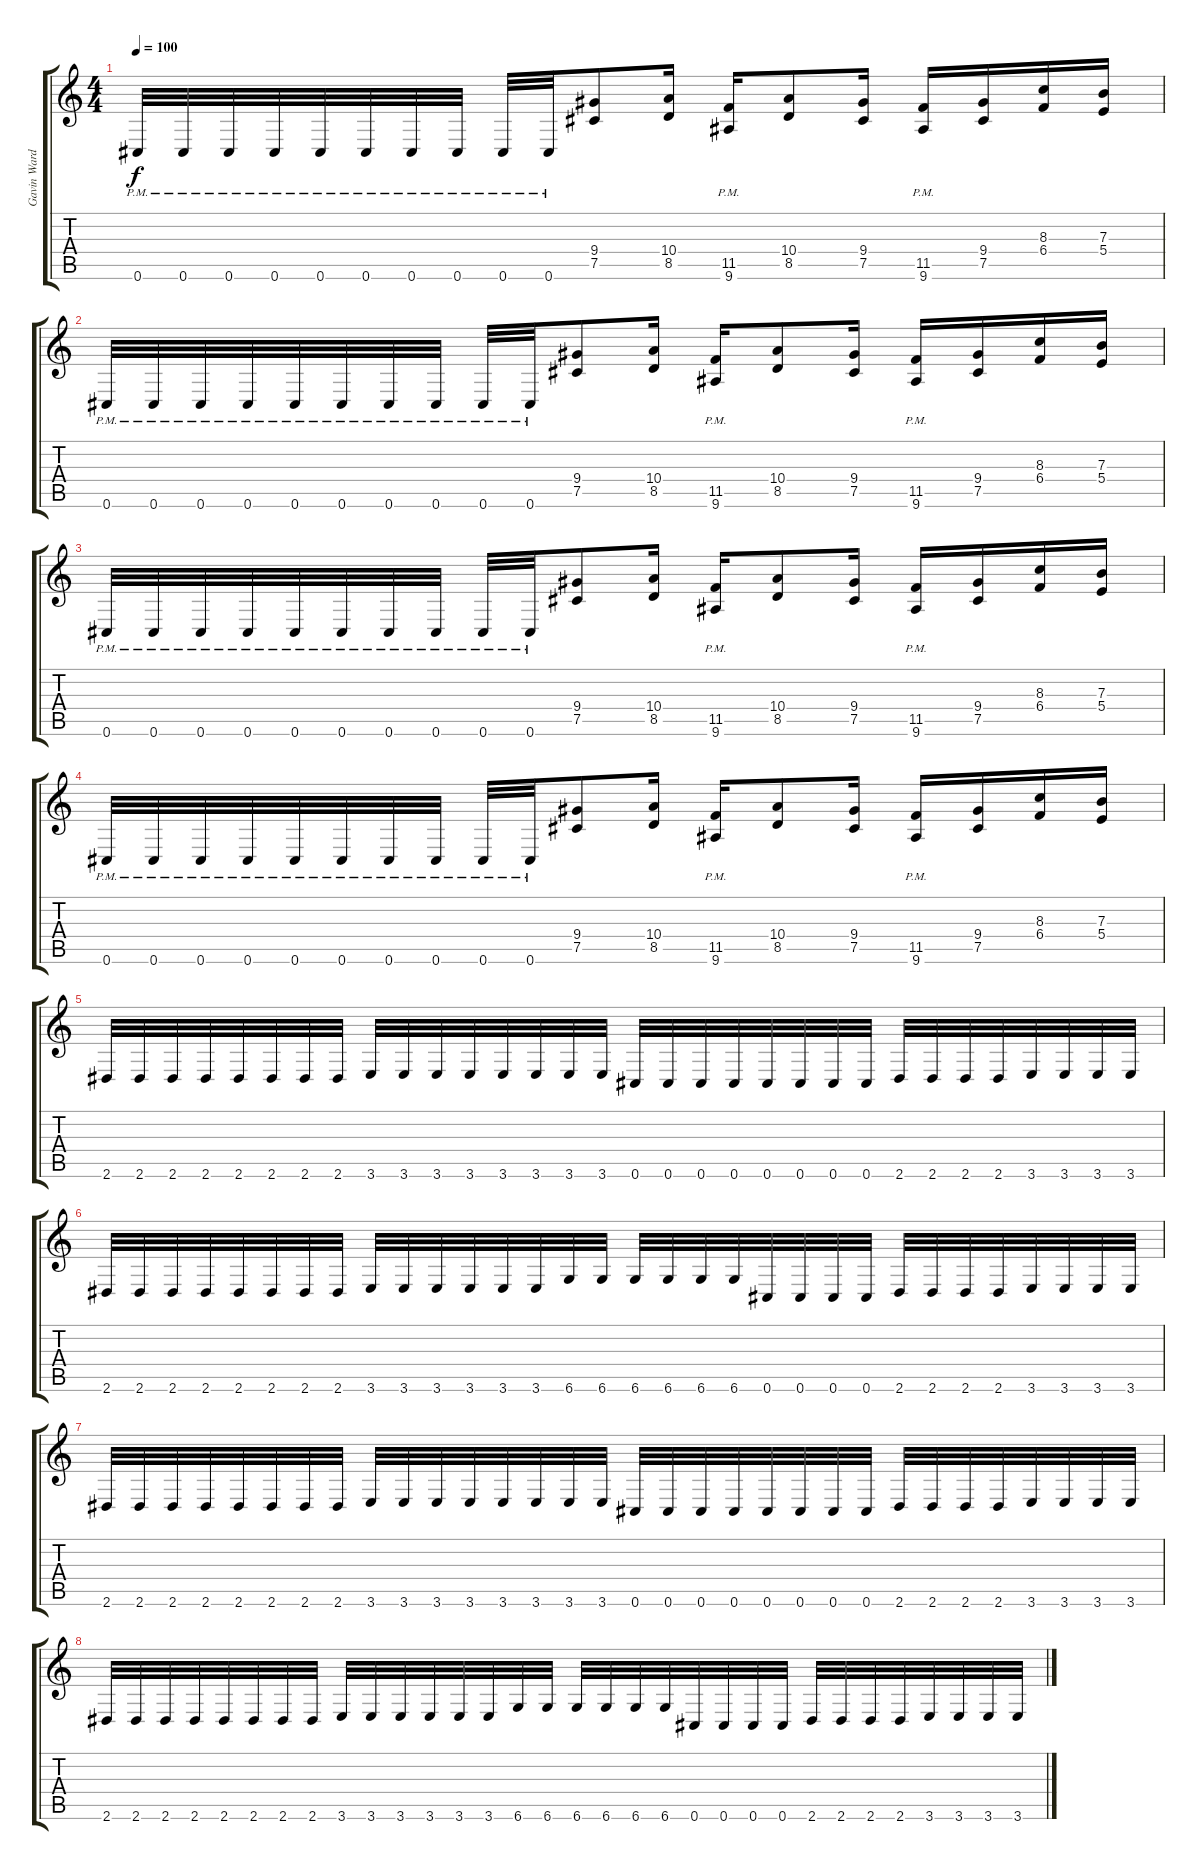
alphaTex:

\track ("Gavin Ward" "Gavin Ward") {instrument distortionguitar}
\staff {score tabs}
\tuning (Db4 Ab3 E3 B2 Gb2 Db2) {hide}
\ts (4 4)
\tempo 100
\clef g2
\ks c
0.6{pm}.32{dy f} 0.6{pm}.32 0.6{pm}.32 0.6{pm}.32 0.6{pm}.32 0.6{pm}.32 0.6{pm}.32 0.6{pm}.32 0.6{pm}.32 0.6{pm}.32 (9.4 7.5).8 (10.4 8.5).16 (11.5{pm} 9.6{pm}).16 (10.4 8.5).8 (9.4 7.5).16 (11.5{pm} 9.6{pm}).16 (9.4 7.5).16 (8.3 6.4).16 (7.3 5.4).16 |
0.6{pm}.32 0.6{pm}.32 0.6{pm}.32 0.6{pm}.32 0.6{pm}.32 0.6{pm}.32 0.6{pm}.32 0.6{pm}.32 0.6{pm}.32 0.6{pm}.32 (9.4 7.5).8 (10.4 8.5).16 (11.5{pm} 9.6{pm}).16 (10.4 8.5).8 (9.4 7.5).16 (11.5{pm} 9.6{pm}).16 (9.4 7.5).16 (8.3 6.4).16 (7.3 5.4).16 |
0.6{pm}.32 0.6{pm}.32 0.6{pm}.32 0.6{pm}.32 0.6{pm}.32 0.6{pm}.32 0.6{pm}.32 0.6{pm}.32 0.6{pm}.32 0.6{pm}.32 (9.4 7.5).8 (10.4 8.5).16 (11.5{pm} 9.6{pm}).16 (10.4 8.5).8 (9.4 7.5).16 (11.5{pm} 9.6{pm}).16 (9.4 7.5).16 (8.3 6.4).16 (7.3 5.4).16 |
0.6{pm}.32 0.6{pm}.32 0.6{pm}.32 0.6{pm}.32 0.6{pm}.32 0.6{pm}.32 0.6{pm}.32 0.6{pm}.32 0.6{pm}.32 0.6{pm}.32 (9.4 7.5).8 (10.4 8.5).16 (11.5{pm} 9.6{pm}).16 (10.4 8.5).8 (9.4 7.5).16 (11.5{pm} 9.6{pm}).16 (9.4 7.5).16 (8.3 6.4).16 (7.3 5.4).16 |
2.6.32 2.6.32 2.6.32 2.6.32 2.6.32 2.6.32 2.6.32 2.6.32 3.6.32 3.6.32 3.6.32 3.6.32 3.6.32 3.6.32 3.6.32 3.6.32 0.6.32 0.6.32 0.6.32 0.6.32 0.6.32 0.6.32 0.6.32 0.6.32 2.6.32 2.6.32 2.6.32 2.6.32 3.6.32 3.6.32 3.6.32 3.6.32 |
2.6.32 2.6.32 2.6.32 2.6.32 2.6.32 2.6.32 2.6.32 2.6.32 3.6.32 3.6.32 3.6.32 3.6.32 3.6.32 3.6.32 6.6.32 6.6.32 6.6.32 6.6.32 6.6.32 6.6.32 0.6.32 0.6.32 0.6.32 0.6.32 2.6.32 2.6.32 2.6.32 2.6.32 3.6.32 3.6.32 3.6.32 3.6.32 |
2.6.32 2.6.32 2.6.32 2.6.32 2.6.32 2.6.32 2.6.32 2.6.32 3.6.32 3.6.32 3.6.32 3.6.32 3.6.32 3.6.32 3.6.32 3.6.32 0.6.32 0.6.32 0.6.32 0.6.32 0.6.32 0.6.32 0.6.32 0.6.32 2.6.32 2.6.32 2.6.32 2.6.32 3.6.32 3.6.32 3.6.32 3.6.32 |
2.6.32 2.6.32 2.6.32 2.6.32 2.6.32 2.6.32 2.6.32 2.6.32 3.6.32 3.6.32 3.6.32 3.6.32 3.6.32 3.6.32 6.6.32 6.6.32 6.6.32 6.6.32 6.6.32 6.6.32 0.6.32 0.6.32 0.6.32 0.6.32 2.6.32 2.6.32 2.6.32 2.6.32 3.6.32 3.6.32 3.6.32 3.6.32
